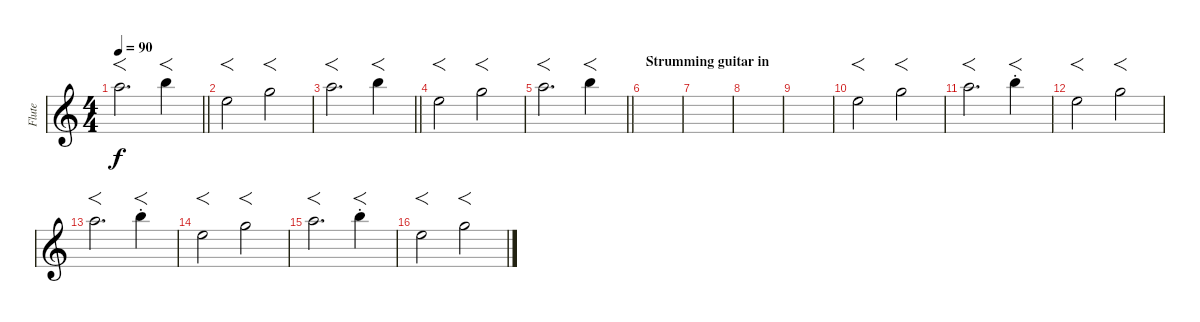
\track ("Flute" "Flute") {instrument flute}
\staff {score}
\tuning (E4 B3 G3 D3 A2 E2) {hide}
\ts (4 4)
\tempo 90
\clef g2
\barLineRight lightlight
\ks c
17.1.2{f d dy f} 19.1.4{f} |
12.1.2{f} 15.1.2{f} |
\barLineRight lightlight
17.1.2{f d} 19.1.4{f} |
12.1.2{f} 15.1.2{f} |
\barLineRight lightlight
17.1.2{f d} 19.1.4{f} |
\section ("" "Strumming guitar in")
|
|
|
|
12.1.2{f} 15.1.2{f} |
17.1.2{f d} 19.1{st}.4{f} |
12.1.2{f} 15.1.2{f} |
17.1.2{f d} 19.1{st}.4{f} |
12.1.2{f} 15.1.2{f} |
17.1.2{f d} 19.1{st}.4{f} |
12.1.2{f} 15.1.2{f}
